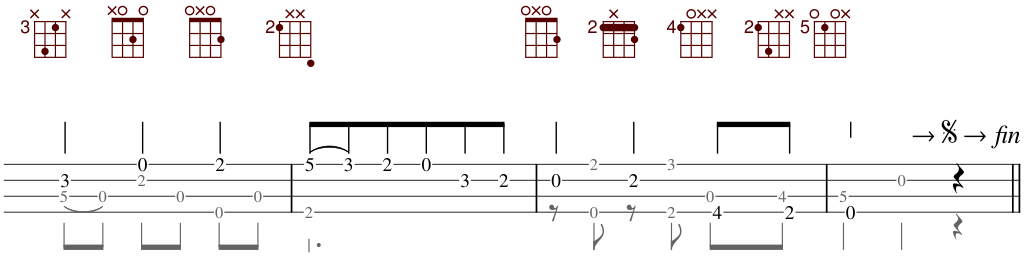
**kern
*part1
*staff1
*I"Ukulélé [Tablature]
!!LO:PB:g=z
*k[]
*M3/4
=13
*^
4g/	(8e!i\L
.	8B!i\J)
4a/	8f#!i\L
.	8B!i\J
4b/	8g!i\L
.	8B!i\J
=14	=14
(8dd/L	2.a!i\
8cc/)	.
8b/	.
8a/	.
8g/	.
8f#/J	.
=15	=15
4e/	8r
.	8g!i\ 8b!i\
4f#/	8r
.	8a!i\ 8cc!i\
8b/L	8B!i\L
8a/J	8d#X!i\J
=16	=16
2g/	4e!i\
.	4e!i\
4r	4r
!	!LO:TX:a:t=<font size="12"/> → <i>fin</i>
!	!LO:TX:a:t=→ <font size="14"/>
*v	*v
=||
*-
